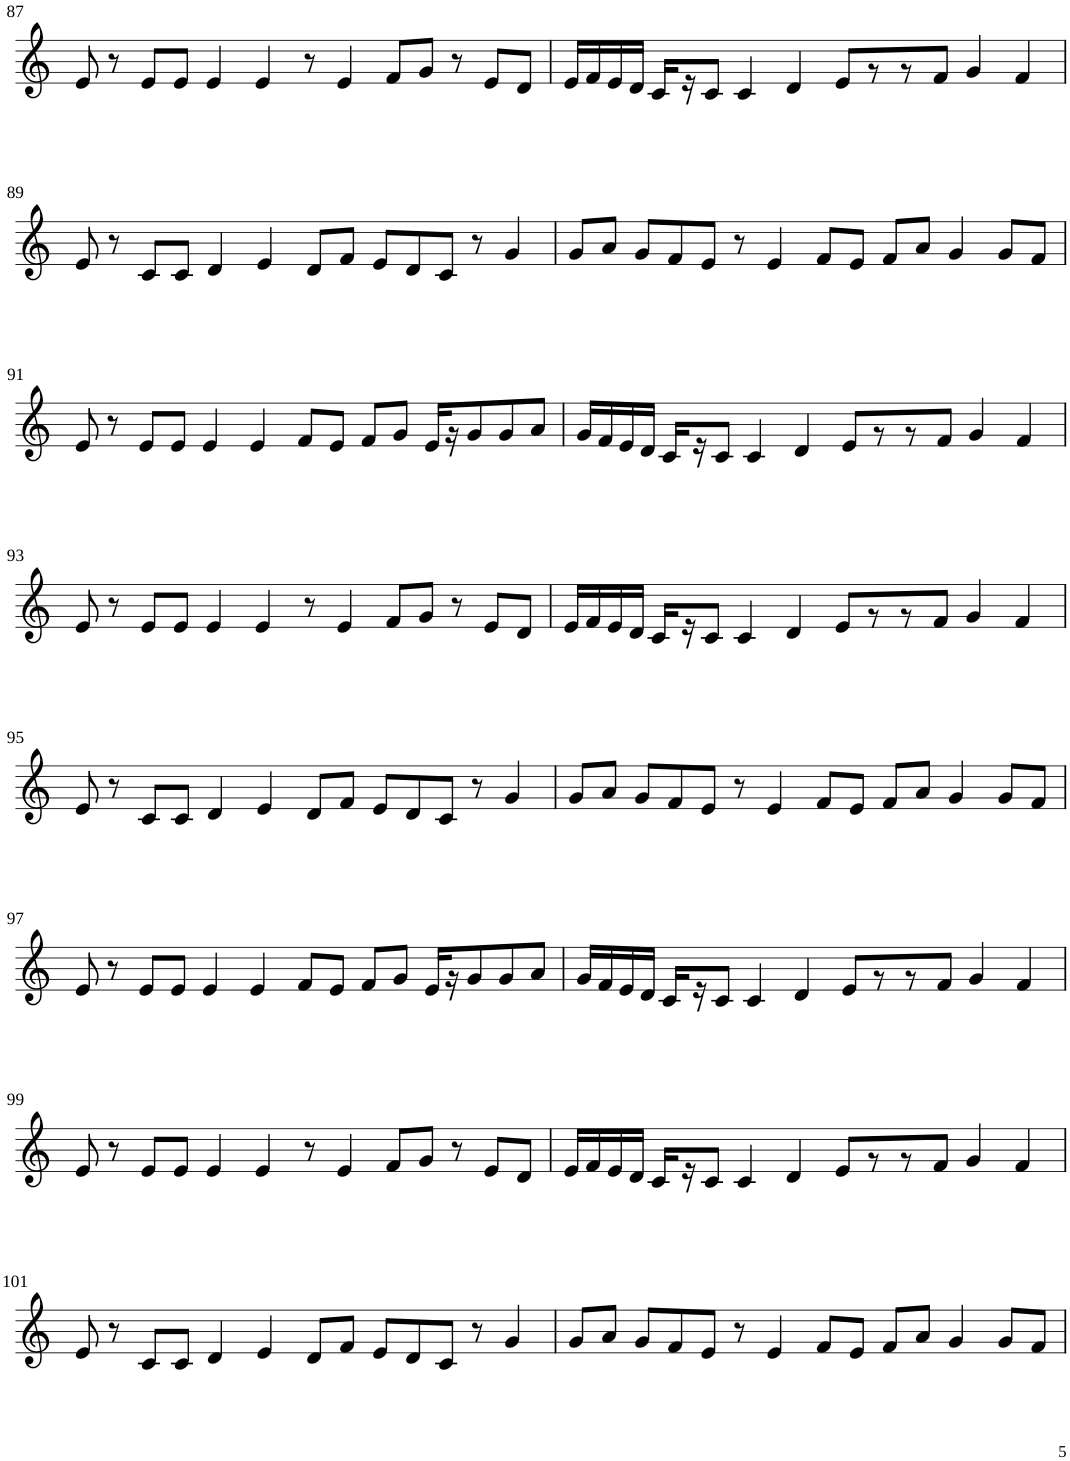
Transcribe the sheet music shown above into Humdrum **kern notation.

**kern
*part1
*staff1
*I"Violin
!!LO:PB:g=z
*clefG2
*k[]
*M8/4
=87
8e/
8r
8e/L
8e/J
4e/
4e/
8r
4e/
8f/L
8g/J
8r
8e/L
8d/J
=88
16e/LL
16f/
16e/
16d/JJ
16c/LL
16r
8c/J
4c/
4d/
8e/L
8r
8r
8f/J
4g/
4f/
!!LO:LB:g=z
=89
8e/
8r
8c/L
8c/J
4d/
4e/
8d/L
8f/J
8e/L
8d/
8c/J
8r
4g/
=90
8g/L
8a/J
8g/L
8f/
8e/J
8r
4e/
8f/L
8e/J
8f/L
8a/J
4g/
8g/L
8f/J
!!LO:LB:g=z
=91
8e/
8r
8e/L
8e/J
4e/
4e/
8f/L
8e/J
8f/L
8g/J
16e/LL
16r
8g/
8g/
8a/J
=92
16g/LL
16f/
16e/
16d/JJ
16c/LL
16r
8c/J
4c/
4d/
8e/L
8r
8r
8f/J
4g/
4f/
!!LO:LB:g=z
=93
8e/
8r
8e/L
8e/J
4e/
4e/
8r
4e/
8f/L
8g/J
8r
8e/L
8d/J
=94
16e/LL
16f/
16e/
16d/JJ
16c/LL
16r
8c/J
4c/
4d/
8e/L
8r
8r
8f/J
4g/
4f/
!!LO:LB:g=z
=95
8e/
8r
8c/L
8c/J
4d/
4e/
8d/L
8f/J
8e/L
8d/
8c/J
8r
4g/
=96
8g/L
8a/J
8g/L
8f/
8e/J
8r
4e/
8f/L
8e/J
8f/L
8a/J
4g/
8g/L
8f/J
!!LO:LB:g=z
=97
8e/
8r
8e/L
8e/J
4e/
4e/
8f/L
8e/J
8f/L
8g/J
16e/LL
16r
8g/
8g/
8a/J
=98
16g/LL
16f/
16e/
16d/JJ
16c/LL
16r
8c/J
4c/
4d/
8e/L
8r
8r
8f/J
4g/
4f/
!!LO:LB:g=z
=99
8e/
8r
8e/L
8e/J
4e/
4e/
8r
4e/
8f/L
8g/J
8r
8e/L
8d/J
=100
16e/LL
16f/
16e/
16d/JJ
16c/LL
16r
8c/J
4c/
4d/
8e/L
8r
8r
8f/J
4g/
4f/
!!LO:LB:g=z
=101
8e/
8r
8c/L
8c/J
4d/
4e/
8d/L
8f/J
8e/L
8d/
8c/J
8r
4g/
=102
8g/L
8a/J
8g/L
8f/
8e/J
8r
4e/
8f/L
8e/J
8f/L
8a/J
4g/
8g/L
8f/J
=
*-
